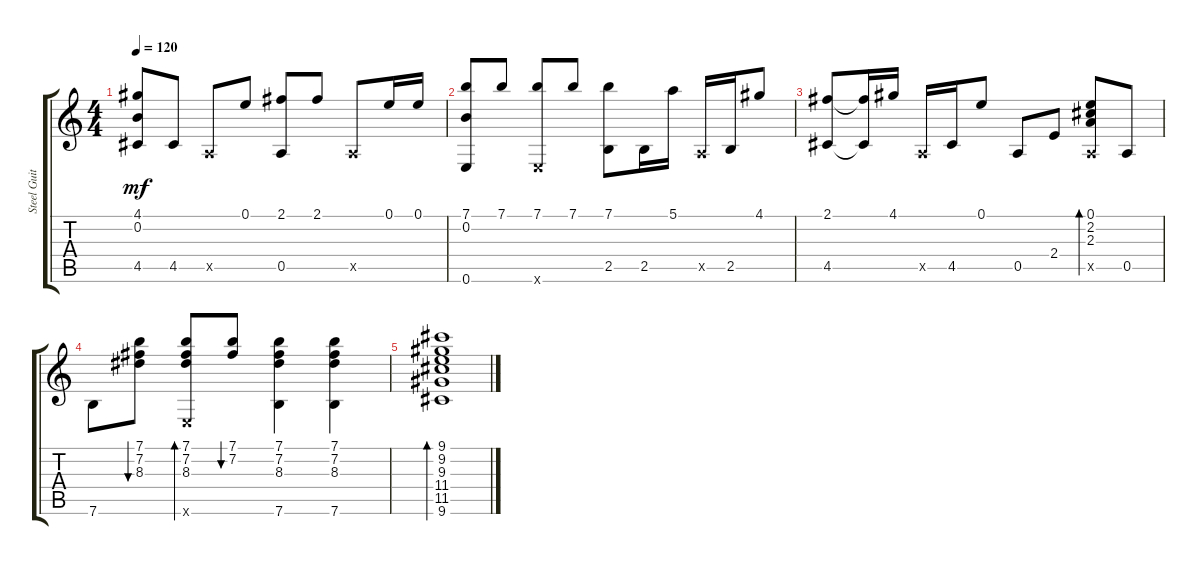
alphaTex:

\track ("Steel Guitar" "Steel Guit") {instrument acousticguitarsteel}
\staff {score tabs}
\tuning (E4 B3 G3 D3 A2 E2) {hide}
\ts (4 4)
\tempo 120
\clef g2
\ks c
(4.1 0.2 4.5).8{dy mf} 4.5.8 0.5{x}.8 0.1.8 (2.1 0.5).8 2.1.8 0.5{x}.8 0.1.16 0.1.16 |
(7.1 0.2 0.6).8 7.1.8 (7.1 0.6{x}).8 7.1.8 (7.1 2.5).8 2.5.16 5.1.16 0.5{x}.16 2.5.16 4.1.8 |
(2.1 4.5).8 (2.1{t} 4.5{t}).16 4.1.16 0.5{x}.16 4.5.16 0.1.8 0.5.8 2.4.8 (0.1 2.2 2.3 0.5{x}).8{bd 30} 0.5.8 |
7.6.8 (7.1 7.2 8.3).8{bu 30} (7.1 7.2 8.3 0.6{x}).8{bd 30} (7.1 7.2).8{bu 30} (7.1 7.2 8.3 7.6).4 (7.1 7.2 8.3 7.6).4 |
(9.1 9.2 9.3 11.4 11.5 9.6).1{bd 30}
